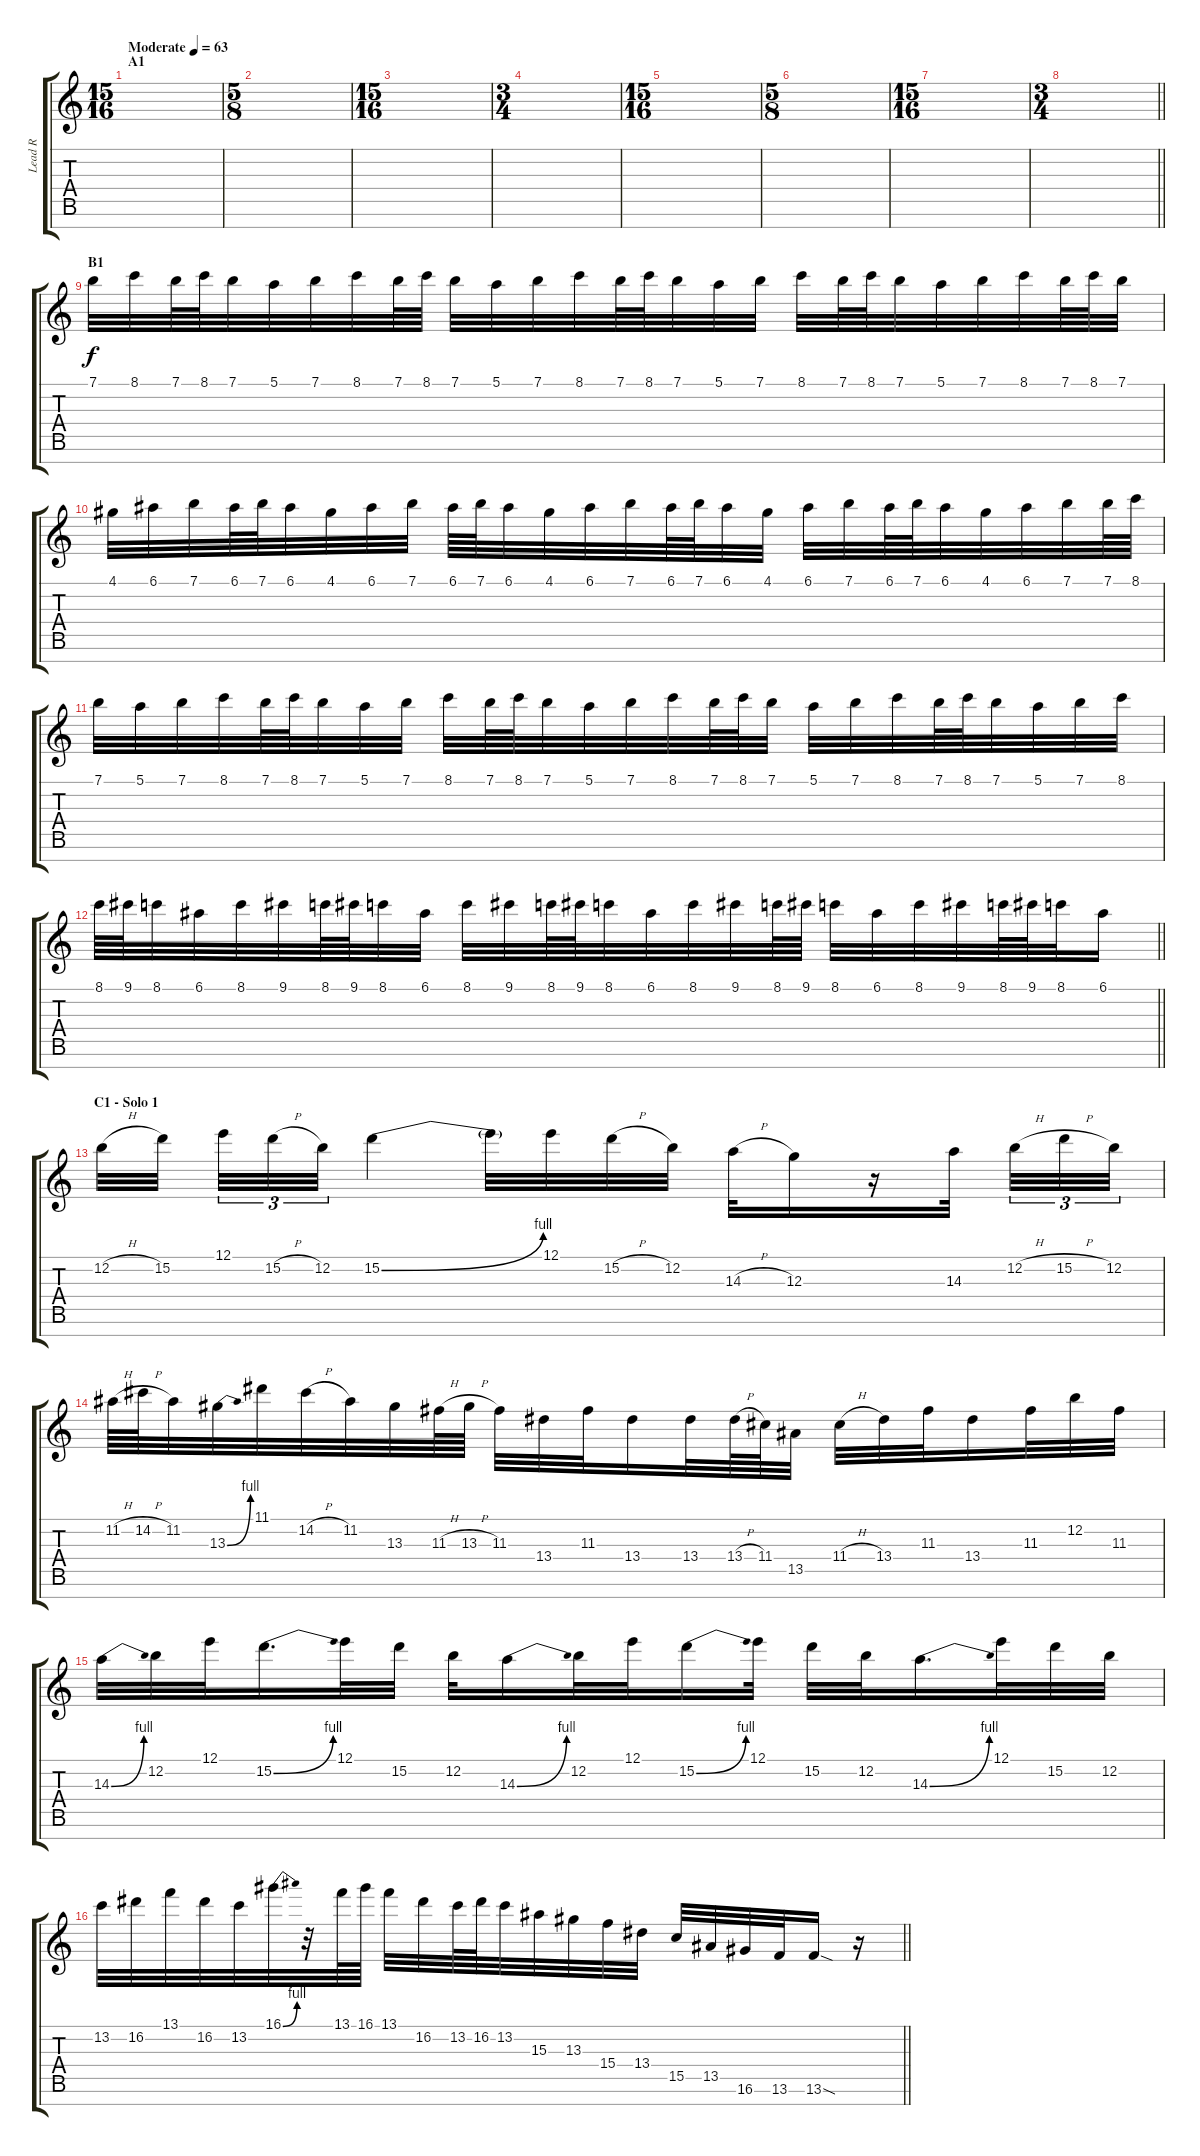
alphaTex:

\track ("Lead R" "Lead R") {instrument overdrivenguitar}
\staff {score tabs}
\tuning (E4 B3 G3 D3 A2 E2 B1) {hide}
\ts (15 16)
\section ("" "A1")
\tempo (63 "Moderate")
\clef g2
\ks c
|
\ts (5 8)
|
\ts (15 16)
|
\ts (3 4)
|
\ts (15 16)
|
\ts (5 8)
|
\ts (15 16)
|
\ts (3 4)
\barLineRight lightlight
|
\section ("" "B1")
7.1.32 8.1.32 7.1.64 8.1.64 7.1.32 5.1.32 7.1.32 8.1.32 7.1.64 8.1.64 7.1.32 5.1.32 7.1.32 8.1.32 7.1.64 8.1.64 7.1.32 5.1.32 7.1.32 8.1.32 7.1.64 8.1.64 7.1.32 5.1.32 7.1.32 8.1.32 7.1.64 8.1.64 7.1.32 |
4.1.32 6.1.32 7.1.32 6.1.64 7.1.64 6.1.32 4.1.32 6.1.32 7.1.32 6.1.64 7.1.64 6.1.32 4.1.32 6.1.32 7.1.32 6.1.64 7.1.64 6.1.32 4.1.32 6.1.32 7.1.32 6.1.64 7.1.64 6.1.32 4.1.32 6.1.32 7.1.32 7.1.64 8.1.64 |
7.1.32 5.1.32 7.1.32 8.1.32 7.1.64 8.1.64 7.1.32 5.1.32 7.1.32 8.1.32 7.1.64 8.1.64 7.1.32 5.1.32 7.1.32 8.1.32 7.1.64 8.1.64 7.1.32 5.1.32 7.1.32 8.1.32 7.1.64 8.1.64 7.1.32 5.1.32 7.1.32 8.1.32 |
\barLineRight lightlight
8.1.64 9.1.64 8.1.32 6.1.32 8.1.32 9.1.32 8.1.64 9.1.64 8.1.32 6.1.32 8.1.32 9.1.32 8.1.64 9.1.64 8.1.32 6.1.32 8.1.32 9.1.32 8.1.64 9.1.64 8.1.32 6.1.32 8.1.32 9.1.32 8.1.64 9.1.64 8.1.32 6.1.16 |
\section ("" "C1 - Solo 1")
12.2{h}.32 15.2.32{beam splitsecondary} 12.1.32{tu (3 2)} 15.2{h}.32{tu (3 2)} 12.2.32{tu (3 2)} 15.2{be (bend 0 0 60 4)}.4 15.2{t}.32 12.1.32 15.2{h}.32 12.2.32 14.3{h}.32 12.3.16 r.16 14.3.32{beam splitsecondary} 12.2{h}.32{tu (3 2)} 15.2{h}.32{tu (3 2)} 12.2.32{tu (3 2)} |
11.2{h}.64 14.2{h}.64 11.2.32 13.3{be (bend 0 0 60 4)}.32 11.1.32 14.2{h}.32 11.2.32 13.3.32 11.3{h}.64 13.3{h}.64 11.3.32 13.4.32 11.3.32 13.4.16 13.4.32 13.4{h}.64 11.4.64 13.5.32 11.4{h}.32 13.4.32 11.3.32 13.4.16 11.3.32 12.2.32 11.3.32 |
14.3{be (bend 0 0 60 4)}.32 12.2.32 12.1.32 15.2{be (bend 0 0 60 4)}.16{d} 12.1.32 15.2.32 12.2.32 14.3{be (bend 0 0 60 4)}.16 12.2.32 12.1.32 15.2{be (bend 0 0 60 4)}.16 12.1.32 15.2.32 12.2.32 14.3{be (bend 0 0 60 4)}.16{d} 12.1.32 15.2.32 12.2.32 |
\barLineRight lightlight
13.2.32 16.2.32 13.1.32 16.2.32 13.2.32 16.1{be (bend 0 0 60 4)}.32 r.32 13.1.64 16.1.64 13.1.32 16.2.32 13.2.64 16.2.64 13.2.32 15.3.32 13.3.32 15.4.32 13.4.32 15.5.32 13.5.32 16.6.32 13.6.32 13.6{sod}.16 r.16
